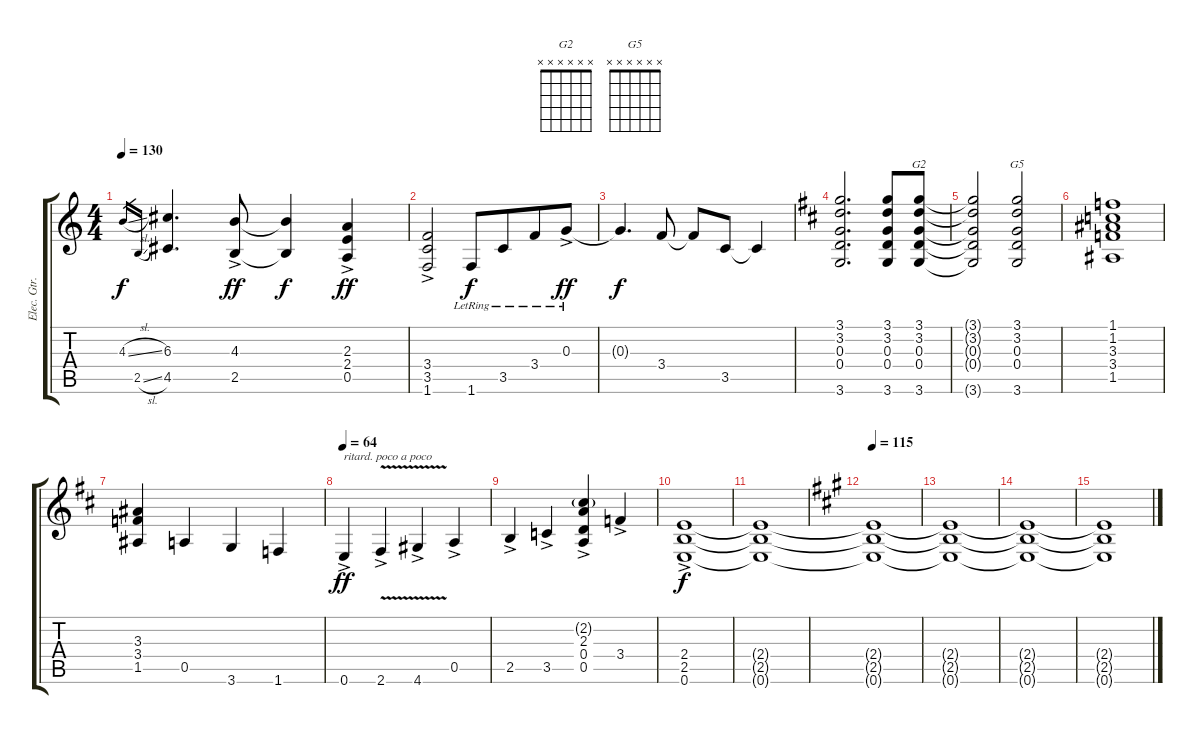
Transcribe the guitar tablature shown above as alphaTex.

\track ("Elec. Gtr. 1" "Elec. Gtr.") {instrument distortionguitar}
\staff {score tabs}
\tuning (E4 B3 G3 D3 A2 E2) {hide}
\chord ("G2" x x x x x x)
\chord ("G5" x x x x x x)
\ts (4 4)
\tempo 130
\clef g2
\ks c
4.3{sl}.16{gr dy f} 2.5{sl}.16{gr} (6.3 4.5).4{d} (4.3{ac} 2.5{ac}).8{dy ff} (4.3{t} 2.5{t}).4{dy f} (2.3{ac} 2.4{ac} 0.5{ac}).4{dy ff} |
(3.4{ac} 3.5{ac} 1.6{ac}).2 1.6{lr}.8{dy f} 3.5{lr}.8{beam merge} 3.4{lr}.8 0.3{ac lr}.8{dy ff} |
0.3{t}.4{d dy f} 3.4.8 3.4{t}.8 3.5.8 3.5{t}.4 |
\ks d
(3.1 3.2 0.3 0.4 3.6).2{d} (3.1 3.2 0.3 0.4 3.6).8 (3.1 3.2 0.3 0.4 3.6).8{ch "G2"} |
(3.1{t} 3.2{t} 0.3{t} 0.4{t} 3.6{t}).2 (3.1 3.2 0.3 0.4 3.6).2{ch "G5"} |
(1.1 1.2 3.3 3.4 1.5).1 |
(3.3 3.4 1.5).4 0.5.4 3.6.4 1.6.4 |
\tempo 64
0.6{ac}.4{txt "ritard. poco a poco" dy ff} 2.6{v ac}.4 4.6{v ac}.4 0.5{ac}.4 |
2.5{ac}.4 3.5{ac}.4 (2.2{g} 2.3{ac} 0.4{ac} 0.5{ac}).4 3.4{ac}.4 |
(2.4{ac} 2.5{ac} 0.6{ac}).1{dy f} |
(2.4{t} 2.5{t} 0.6{t}).1{volume 0} |
\tempo 115
\ks a
(2.4{t} 2.5{t} 0.6{t}).1 |
(2.4{t} 2.5{t} 0.6{t}).1 |
(2.4{t} 2.5{t} 0.6{t}).1 |
(2.4{t} 2.5{t} 0.6{t}).1
